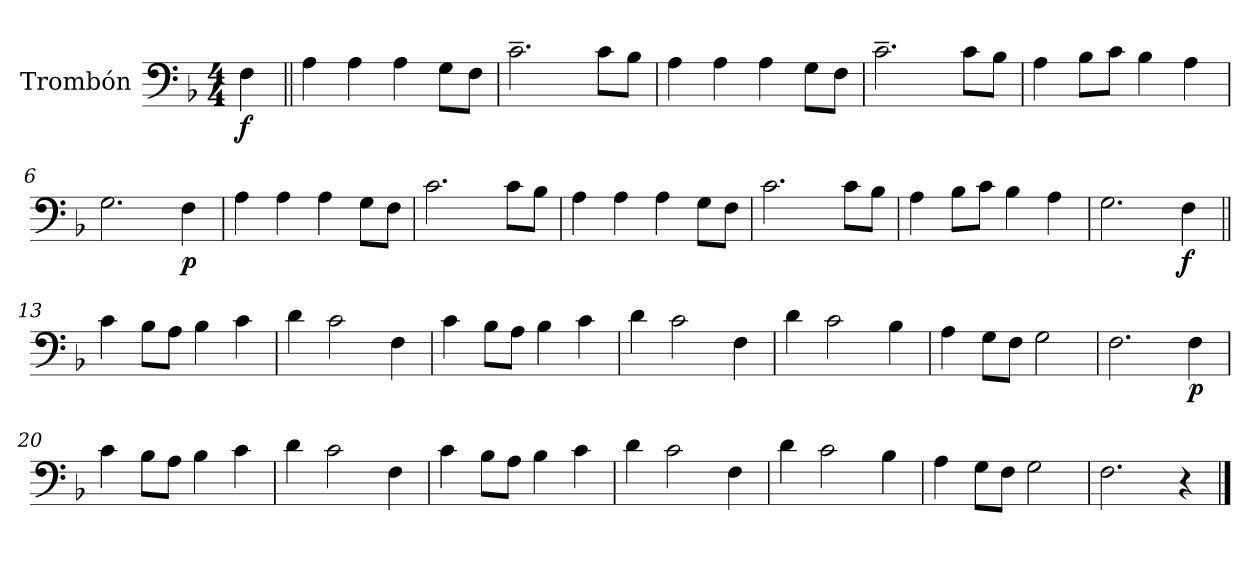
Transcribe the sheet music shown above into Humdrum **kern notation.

**kern	**dynam
*part1	*part1
*staff1	*staff1
*I"Trombón	*
*I'Tbn.	*
*clefF4	*
*k[b-]	*
*M4/4	*
*MM120	*
=	=
!	!LO:DY:b
4F\	f
=1||	=1||
4A\	.
4A\	.
4A\	.
8G\L	.
8F\J	.
=2	=2
2.c~\	.
8c\L	.
8B-\J	.
=3	=3
4A\	.
4A\	.
4A\	.
8G\L	.
8F\J	.
=4	=4
2.c~\	.
8c\L	.
8B-\J	.
=5	=5
4A\	.
8B-\L	.
8c\J	.
4B-\	.
4A\	.
=6	=6
2.G\	.
!	!LO:DY:b
4F\	p
!!LO:LB:g=z
=7	=7
4A\	.
4A\	.
4A\	.
8G\L	.
8F\J	.
=8	=8
2.c\	.
8c\L	.
8B-\J	.
=9	=9
4A\	.
4A\	.
4A\	.
8G\L	.
8F\J	.
=10	=10
2.c\	.
8c\L	.
8B-\J	.
=11	=11
4A\	.
8B-\L	.
8c\J	.
4B-\	.
4A\	.
=12	=12
2.G\	.
!	!LO:DY:b
4F\	f
!!LO:LB:g=z
=13||	=13||
4c\	.
8B-\L	.
8A\J	.
4B-\	.
4c\	.
=14	=14
4d\	.
2c\	.
4F\	.
=15	=15
4c\	.
8B-\L	.
8A\J	.
4B-\	.
4c\	.
=16	=16
4d\	.
2c\	.
4F\	.
=17	=17
4d\	.
2c\	.
4B-\	.
=18	=18
4A\	.
8G\L	.
8F\J	.
2G\	.
=19	=19
2.F\	.
!	!LO:DY:b
4F\	p
!!LO:LB:g=z
=20	=20
4c\	.
8B-\L	.
8A\J	.
4B-\	.
4c\	.
=21	=21
4d\	.
2c\	.
4F\	.
=22	=22
4c\	.
8B-\L	.
8A\J	.
4B-\	.
4c\	.
=23	=23
4d\	.
2c\	.
4F\	.
=24	=24
4d\	.
2c\	.
4B-\	.
=25	=25
4A\	.
8G\L	.
8F\J	.
2G\	.
=26	=26
2.F\	.
4r	.
==	==
*-	*-
